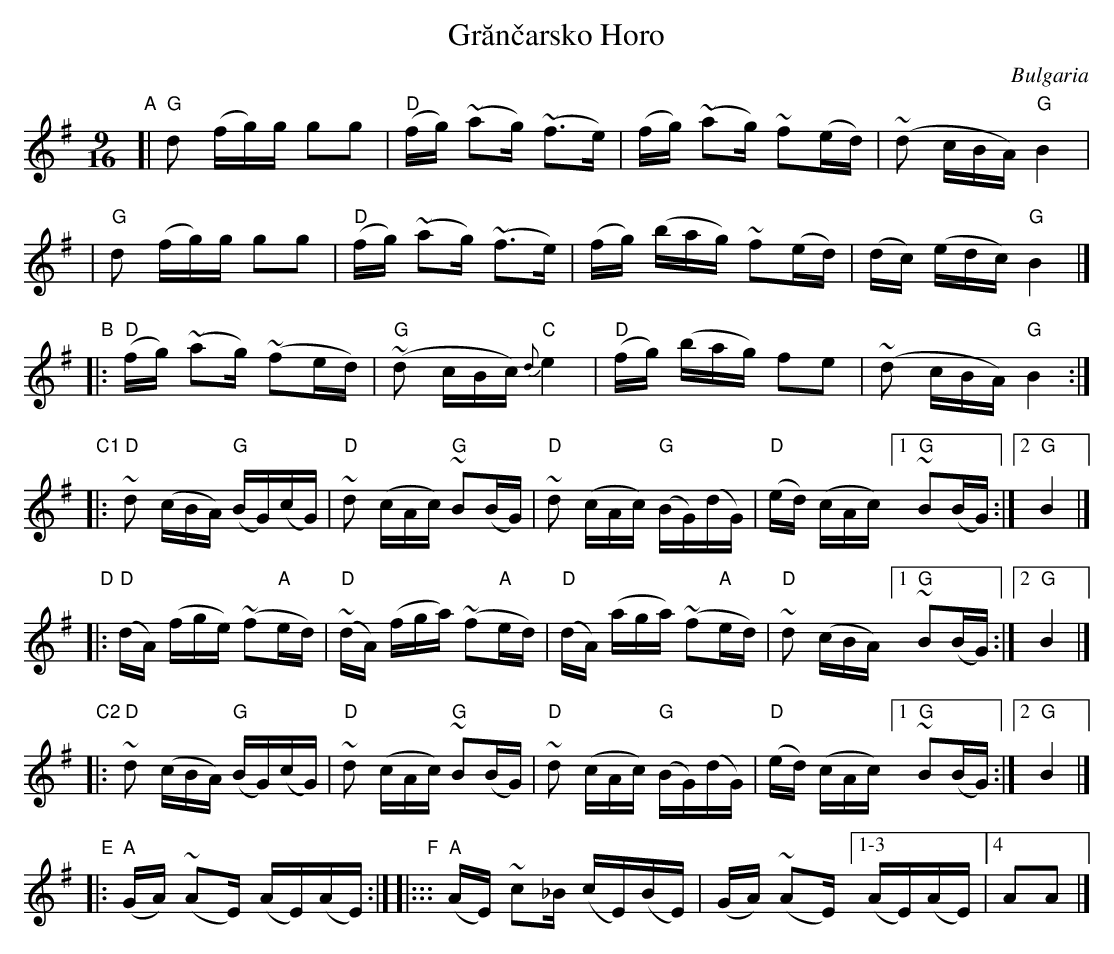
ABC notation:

X:1
T: Gr\uan\vcarsko Horo
O: Bulgaria
M: 9/16
L: 1/16
K: G
"A"
[|"G"d2 (fg)g g2g2 | "D"(fg) (~a2g) (~f3e) | (fg) (~a2g) ~f2(ed) | (~d2 cBA) "G"B4 |
| "G"d2 (fg)g g2g2 | "D"(fg) (~a2g) (~f3e) | (fg) (bag) ~f2(ed) | (dc) (edc) "G"B4 |]
"B"
|:"D"(fg) (~a2g) (~f2ed) | "G"(~d2 cBc) "C"{d}e4 | "D"(fg) (bag) f2e2 | (~d2 cBA) "G"B4 :|
"C1"
|:"D"~d2 (cBA) "G"(BG)(cG) | "D"~d2 (cAc) "G"~B2(BG) | "D"~d2 (cAc) "G"(BG)(dG) | "D"(ed) (cAc) [1 "G"~B2(BG) :|2 "G"B4 |]
"D"
|:"D"(dA) (fge) (~f2"A"ed) | "D"(~dA) (fga) (~f2"A"ed) | "D"(dA) (aga) (~f2"A"ed) | "D"~d2 (cBA) [1 "G"~B2(BG) :|2 "G"B4 |]
"C2"
|:"D"~d2 (cBA) "G"(BG)(cG) | "D"~d2 (cAc) "G"~B2(BG) | "D"~d2 (cAc) "G"(BG)(dG) | "D"(ed) (cAc) [1 "G"~B2(BG) :|2 "G"B4 |]
"E"
|: "A"(GA) (~A2E) (AE)(AE) :|\
"F"\
|:::"A"(AE) ~c2_B (cE)(BE) | (GA) (~A2E) [1-3 (AE)(AE) |4 A2A2 |]
